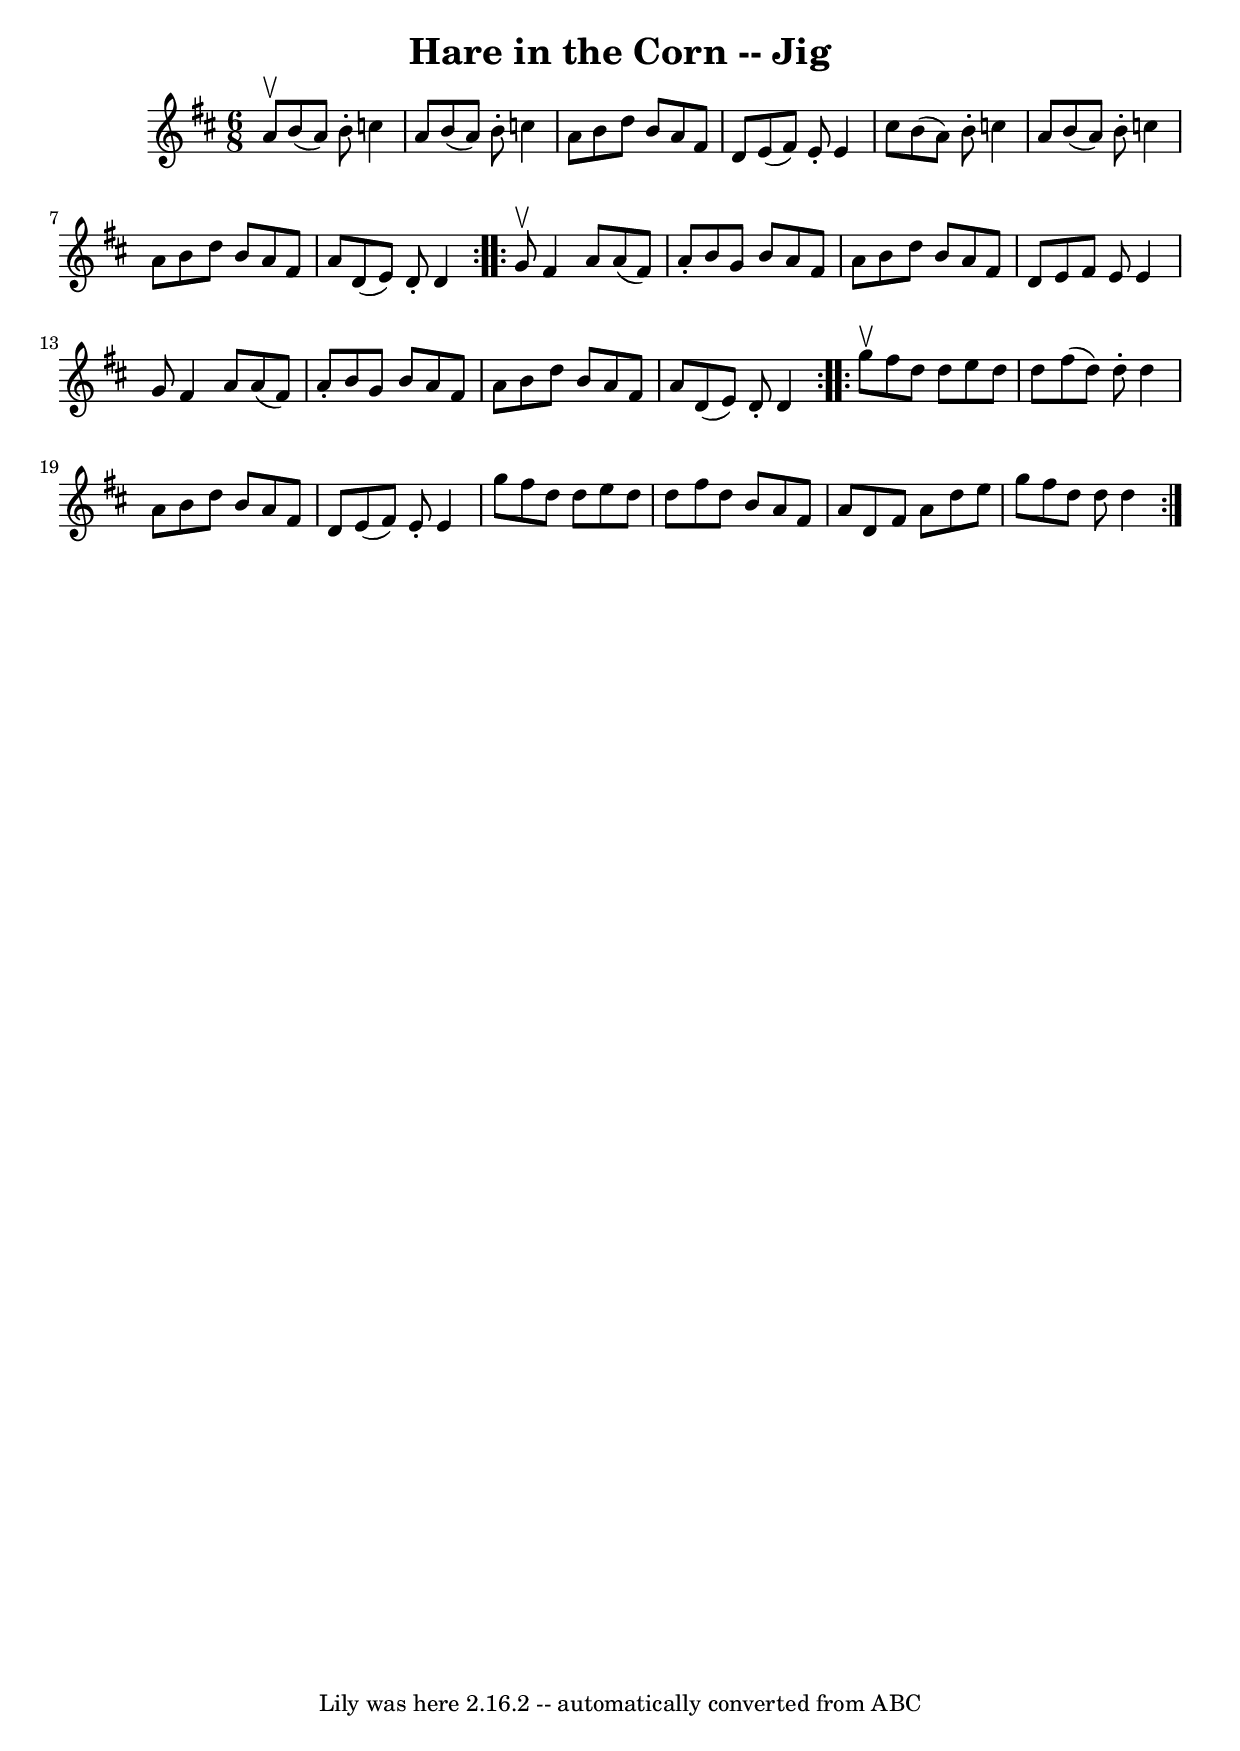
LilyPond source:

\version "2.7.40"
\include "Mammoth.ily"
\header {
	%% book = "Ryan's Mammoth Collection"
	crossRefNumber = "1"
	footnotes = "\\\\84 432"
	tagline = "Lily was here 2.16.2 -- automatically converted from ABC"
	title = "Hare in the Corn -- Jig"
}
voicedefault =  {


\repeat volta 2 {
\time 6/8 
\key d \major a'8^\upbow |
 b'8 (a'8) b'8 -.   
c''4 a'8    |
 b'8 (a'8) b'8 -. c''4 a'8    |
   
b'8 d''8 b'8 a'8 fis'8 d'8    |
 e'8 (fis'8) e'8 
-. e'4 cis''8    |
 b'8 (a'8) b'8 -. c''4 a'8    
|
 b'8 (a'8) b'8 -. c''4 a'8    |
 b'8 d''8    
b'8 a'8 fis'8 a'8    |
 d'8 (e'8) d'8 -. d'4    }    
 \repeat volta 2 { g'8^\upbow |
 fis'4 a'8 a'8 (fis'8) 
 a'8 -.   |
 b'8 g'8 b'8 a'8 fis'8 a'8    |
   
b'8 d''8 b'8 a'8 fis'8 d'8    |
 e'8 fis'8 e'8    
e'4 g'8    |
 fis'4 a'8 a'8 (fis'8) a'8 -.   
|
 b'8 g'8 b'8 a'8 fis'8 a'8    |
 b'8 d''8   
 b'8 a'8 fis'8 a'8    |
 d'8 (e'8) d'8 -. d'4    }   
  \repeat volta 2 { g''8^\upbow |
 fis''8 d''8 d''8 e''8  
 d''8 d''8    |
 fis''8 (d''8) d''8 -. d''4 a'8    
|
 b'8 d''8 b'8 a'8 fis'8 d'8    |
 e'8 (
fis'8) e'8 -. e'4 g''8    |
 fis''8 d''8 d''8 e''8 
 d''8 d''8    |
 fis''8 d''8 b'8 a'8 fis'8 a'8    
|
 d'8 fis'8 a'8 d''8 e''8 g''8    |
 fis''8    
d''8 d''8 d''4    }   
}

\score{
    <<

	\context Staff="default"
	{
	    \voicedefault 
	}

    >>
	\layout {
	}
	\midi {}
}
